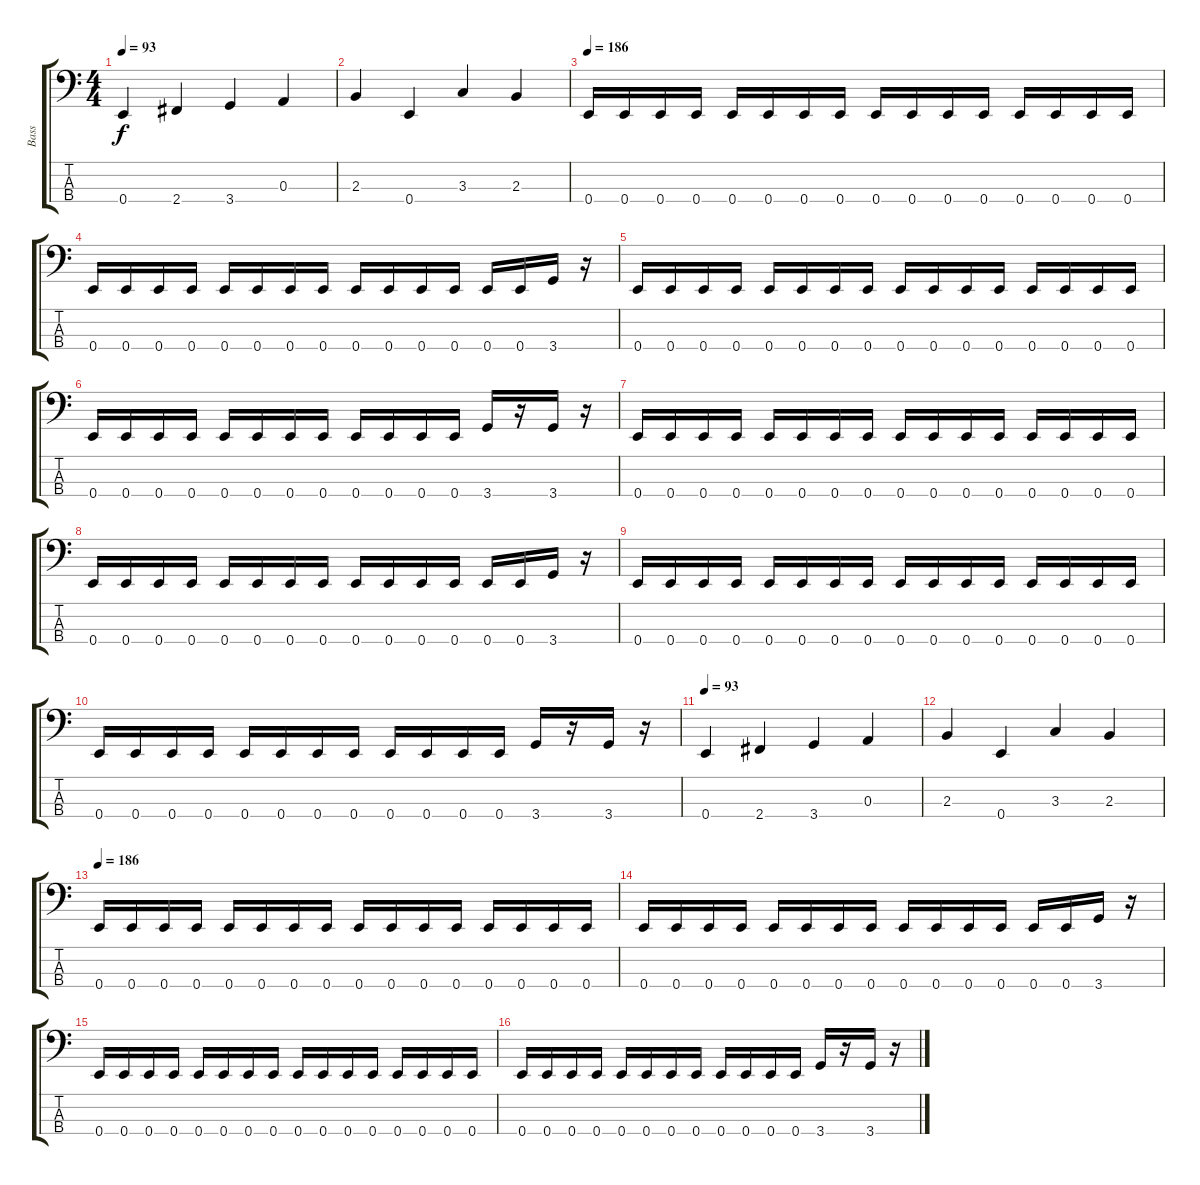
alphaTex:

\track ("Bass" "Bass") {instrument electricbasspick}
\staff {score tabs}
\tuning (G2 D2 A1 E1) {hide}
\ts (4 4)
\tempo 93
\clef f4
\ks c
0.4.4{dy f} 2.4.4 3.4.4 0.3.4 |
2.3.4 0.4.4 3.3.4 2.3.4 |
\tempo 186
0.4.16 0.4.16 0.4.16 0.4.16 0.4.16 0.4.16 0.4.16 0.4.16 0.4.16 0.4.16 0.4.16 0.4.16 0.4.16 0.4.16 0.4.16 0.4.16 |
0.4.16 0.4.16 0.4.16 0.4.16 0.4.16 0.4.16 0.4.16 0.4.16 0.4.16 0.4.16 0.4.16 0.4.16 0.4.16 0.4.16 3.4.16 r.16 |
0.4.16 0.4.16 0.4.16 0.4.16 0.4.16 0.4.16 0.4.16 0.4.16 0.4.16 0.4.16 0.4.16 0.4.16 0.4.16 0.4.16 0.4.16 0.4.16 |
0.4.16 0.4.16 0.4.16 0.4.16 0.4.16 0.4.16 0.4.16 0.4.16 0.4.16 0.4.16 0.4.16 0.4.16 3.4.16 r.16 3.4.16 r.16 |
0.4.16 0.4.16 0.4.16 0.4.16 0.4.16 0.4.16 0.4.16 0.4.16 0.4.16 0.4.16 0.4.16 0.4.16 0.4.16 0.4.16 0.4.16 0.4.16 |
0.4.16 0.4.16 0.4.16 0.4.16 0.4.16 0.4.16 0.4.16 0.4.16 0.4.16 0.4.16 0.4.16 0.4.16 0.4.16 0.4.16 3.4.16 r.16 |
0.4.16 0.4.16 0.4.16 0.4.16 0.4.16 0.4.16 0.4.16 0.4.16 0.4.16 0.4.16 0.4.16 0.4.16 0.4.16 0.4.16 0.4.16 0.4.16 |
0.4.16 0.4.16 0.4.16 0.4.16 0.4.16 0.4.16 0.4.16 0.4.16 0.4.16 0.4.16 0.4.16 0.4.16 3.4.16 r.16 3.4.16 r.16 |
\tempo 93
0.4.4 2.4.4 3.4.4 0.3.4 |
2.3.4 0.4.4 3.3.4 2.3.4 |
\tempo 186
0.4.16 0.4.16 0.4.16 0.4.16 0.4.16 0.4.16 0.4.16 0.4.16 0.4.16 0.4.16 0.4.16 0.4.16 0.4.16 0.4.16 0.4.16 0.4.16 |
0.4.16 0.4.16 0.4.16 0.4.16 0.4.16 0.4.16 0.4.16 0.4.16 0.4.16 0.4.16 0.4.16 0.4.16 0.4.16 0.4.16 3.4.16 r.16 |
0.4.16 0.4.16 0.4.16 0.4.16 0.4.16 0.4.16 0.4.16 0.4.16 0.4.16 0.4.16 0.4.16 0.4.16 0.4.16 0.4.16 0.4.16 0.4.16 |
0.4.16 0.4.16 0.4.16 0.4.16 0.4.16 0.4.16 0.4.16 0.4.16 0.4.16 0.4.16 0.4.16 0.4.16 3.4.16 r.16 3.4.16 r.16
